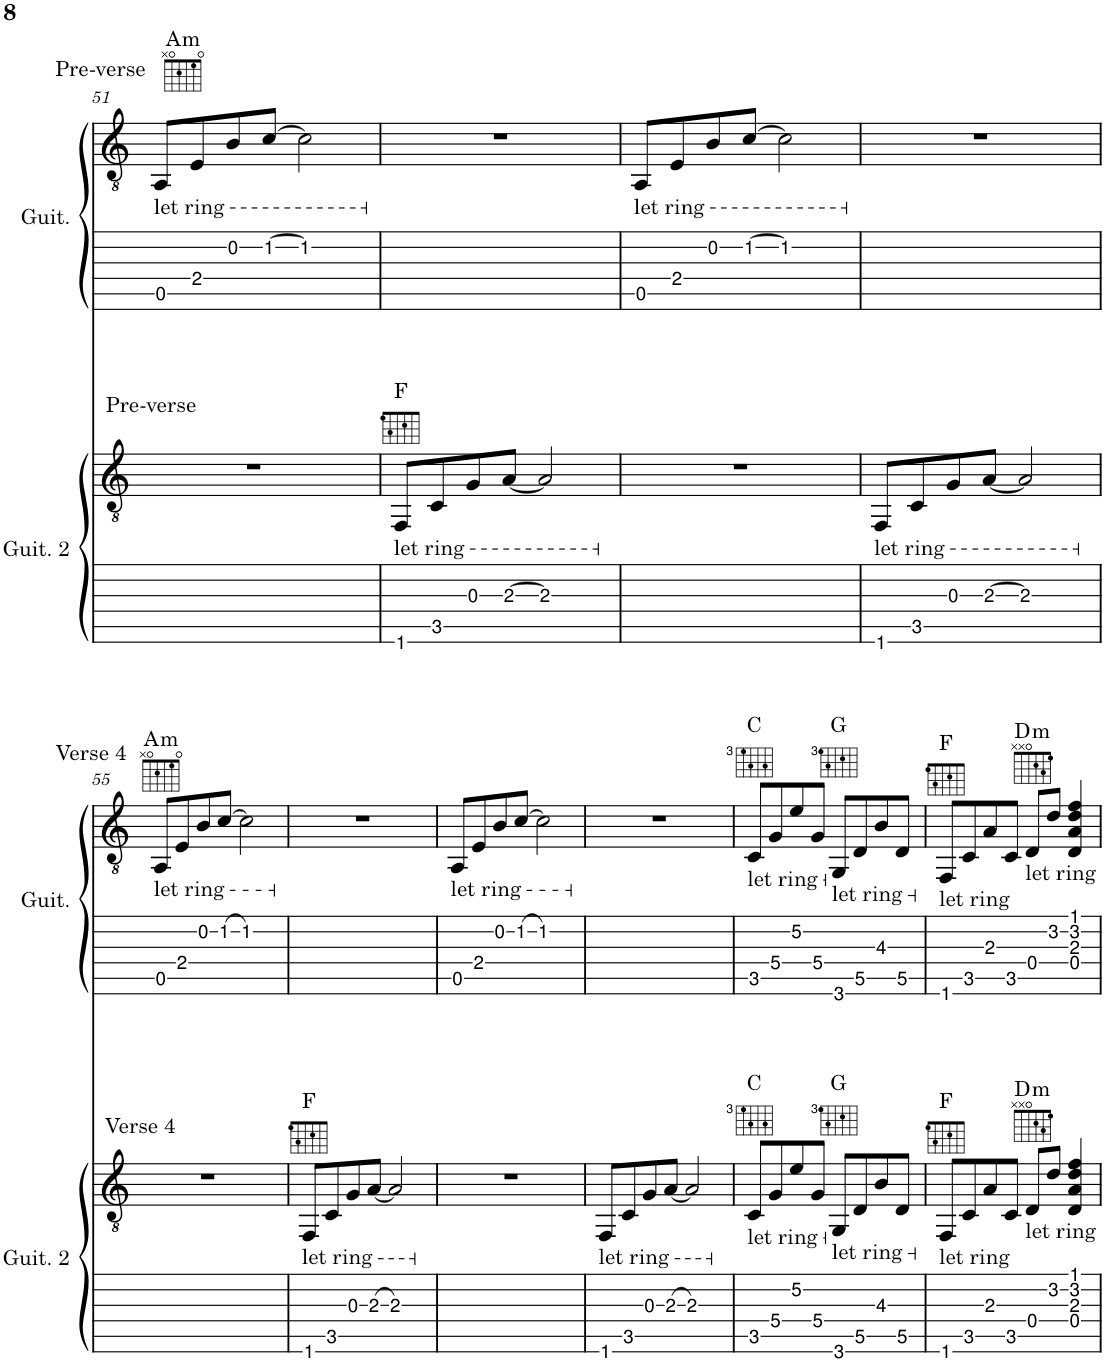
**kern	**kern	**harte	**kern	**kern	**harte
*part2	*part2	*part2	*part1	*part1	*part1
*staff4	*staff3	*	*staff2	*staff1	*
*I"Guitar 2	*	*	*I"Guitar 1	*	*
*I'Guit. 2	*	*	*I'Guit.	*	*
!!LO:PB:g=z
*	*clefGv2	*	*	*clefGv2	*
*k[]	*k[]	*	*k[]	*k[]	*
*M4/4	*M4/4	*	*M4/4	*M4/4	*
=51	=51	=51	=51	=51	=51
!	!	!	!	!LO:TX:a:t=Pre-verse	!
!	!	!	!	!LO:TX:b:t=let ring	!
!	!LO:TX:a:t=Pre-verse	!	!	!	!LO:H:kt=m
1r	1r	.	8AAL	8AA/L	A:min
.	.	.	8EJ	8E/	.
.	.	.	8BL	8B/	.
.	.	.	[8cJ	[8c/J	.
.	.	.	2c]	2c\]	.
=52	=52	=52	=52	=52	=52
!	!LO:TX:b:t=let ring	!	!	!	!
8FFL	8FF/L	F:maj	1r	1r	.
8CJ	8C/	.	.	.	.
8GL	8G/	.	.	.	.
[8AJ	[8A/J	.	.	.	.
2A]	2A/]	.	.	.	.
=53	=53	=53	=53	=53	=53
!	!	!	!	!LO:TX:b:t=let ring	!
1r	1r	.	8AAL	8AA/L	.
.	.	.	8EJ	8E/	.
.	.	.	8BL	8B/	.
.	.	.	[8cJ	[8c/J	.
.	.	.	2c]	2c\]	.
=54	=54	=54	=54	=54	=54
!	!LO:TX:b:t=let ring	!	!	!	!
8FFL	8FF/L	.	1r	1r	.
8CJ	8C/	.	.	.	.
8GL	8G/	.	.	.	.
[8AJ	[8A/J	.	.	.	.
2A]	2A/]	.	.	.	.
!!LO:LB:g=z
=55	=55	=55	=55	=55	=55
!	!	!	!	!LO:TX:a:t=Verse 4	!
!	!	!	!	!LO:TX:b:t=let ring	!
!	!LO:TX:a:t=Verse 4	!	!	!	!LO:H:kt=m
1r	1r	.	8AAL	8AA/L	A:min
.	.	.	8EJ	8E/	.
.	.	.	8BL	8B/	.
.	.	.	[8cJ	[8c/J	.
.	.	.	2c]	2c\]	.
=56	=56	=56	=56	=56	=56
!	!LO:TX:b:t=let ring	!	!	!	!
8FFL	8FF/L	F:maj	1r	1r	.
8CJ	8C/	.	.	.	.
8GL	8G/	.	.	.	.
[8AJ	[8A/J	.	.	.	.
2A]	2A/]	.	.	.	.
=57	=57	=57	=57	=57	=57
!	!	!	!	!LO:TX:b:t=let ring	!
1r	1r	.	8AAL	8AA/L	.
.	.	.	8EJ	8E/	.
.	.	.	8BL	8B/	.
.	.	.	[8cJ	[8c/J	.
.	.	.	2c]	2c\]	.
=58	=58	=58	=58	=58	=58
!	!LO:TX:b:t=let ring	!	!	!	!
8FFL	8FF/L	.	1r	1r	.
8CJ	8C/	.	.	.	.
8GL	8G/	.	.	.	.
[8AJ	[8A/J	.	.	.	.
2A]	2A/]	.	.	.	.
=59	=59	=59	=59	=59	=59
!	!	!	!	!LO:TX:b:t=let ring	!
!	!LO:TX:b:t=let ring	!	!	!	!
8CL	8C/L	C:maj	8CL	8C/L	C:maj
8GJ	8G/	.	8GJ	8G/	.
8eL	8e/	.	8eL	8e/	.
8GJ	8G/J	.	8GJ	8G/J	.
!	!	!	!	!LO:TX:b:t=let ring	!
!	!LO:TX:b:t=let ring	!	!	!	!
8GGL	8GG/L	G:maj	8GGL	8GG/L	G:maj
8DJ	8D/	.	8DJ	8D/	.
8BL	8B/	.	8BL	8B/	.
8DJ	8D/J	.	8DJ	8D/J	.
=60	=60	=60	=60	=60	=60
!	!	!	!	!LO:TX:b:t=let ring	!
!	!LO:TX:b:t=let ring	!	!	!	!
8FFL	8FF/L	F:maj	8FFL	8FF/L	F:maj
8CJ	8C/	.	8CJ	8C/	.
8AL	8A/	.	8AL	8A/	.
8CJ	8C/J	.	8CJ	8C/J	.
!	!	!	!	!LO:TX:b:t=let ring	!
!	!LO:TX:b:t=let ring	!LO:H:kt=m	!	!	!LO:H:kt=m
8DL	8D/L	D:min	8DL	8D/L	D:min
8dJ	8d/J	.	8dJ	8d/J	.
4D 4A 4d 4f	4D/ 4A/ 4d/ 4f/	.	4D 4A 4d 4f	4D/ 4A/ 4d/ 4f/	.
=	=	=	=	=	=
*-	*-	*-	*-	*-	*-
